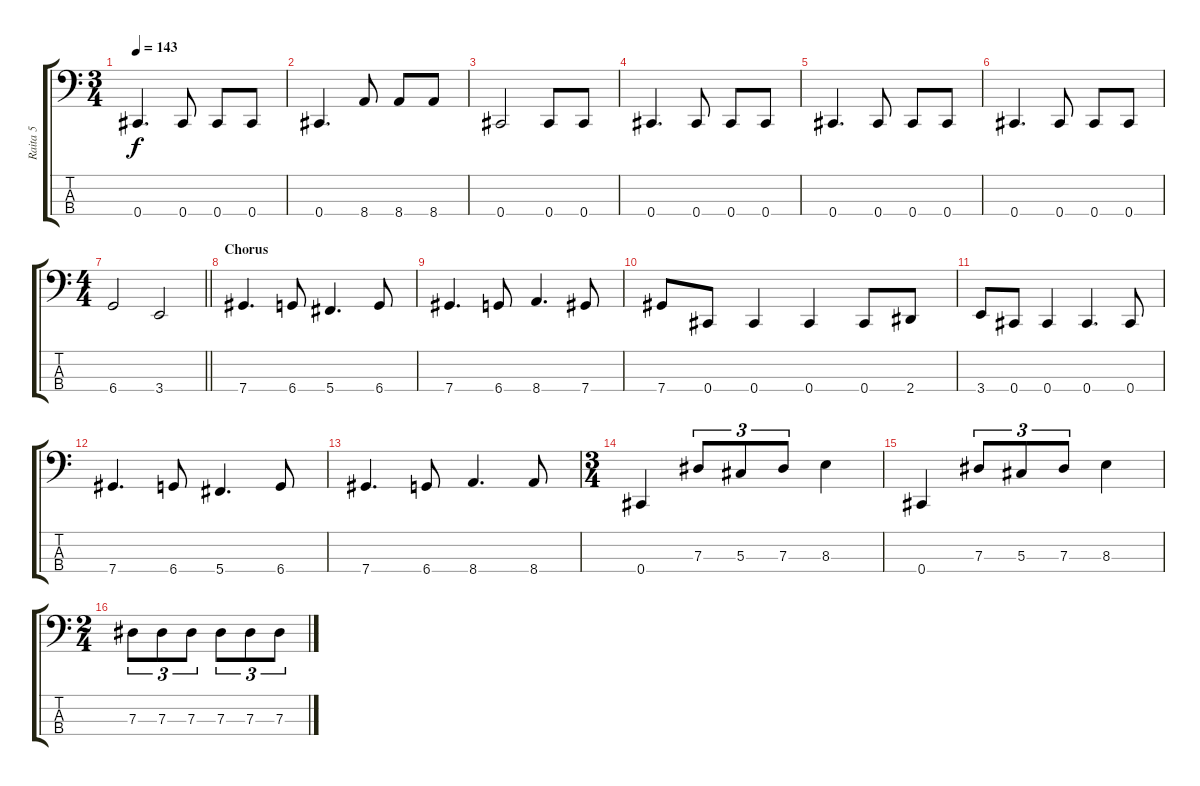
\track ("Raita 5" "Raita 5") {instrument electricbassfinger}
\staff {score tabs}
\tuning (Gb2 Db2 Ab1 Db1) {hide}
\ts (3 4)
\tempo 143
\clef f4
\ks c
0.4.4{d dy f} 0.4.8 0.4.8 0.4.8 |
0.4.4{d} 8.4.8 8.4.8 8.4.8 |
0.4.2 0.4.8 0.4.8 |
0.4.4{d} 0.4.8 0.4.8 0.4.8 |
0.4.4{d} 0.4.8 0.4.8 0.4.8 |
0.4.4{d} 0.4.8 0.4.8 0.4.8 |
\ts (4 4)
\barLineRight lightlight
6.4.2 3.4.2 |
\section ("" "Chorus")
7.4.4{d} 6.4.8 5.4.4{d} 6.4.8 |
7.4.4{d} 6.4.8 8.4.4{d} 7.4.8 |
7.4.8 0.4.8 0.4.4 0.4.4 0.4.8 2.4.8 |
3.4.8 0.4.8 0.4.4 0.4.4{d} 0.4.8 |
7.4.4{d} 6.4.8 5.4.4{d} 6.4.8 |
7.4.4{d} 6.4.8 8.4.4{d} 8.4.8 |
\ts (3 4)
0.4.4 7.3.8{tu (3 2)} 5.3.8{tu (3 2)} 7.3.8{tu (3 2)} 8.3.4 |
0.4.4 7.3.8{tu (3 2)} 5.3.8{tu (3 2)} 7.3.8{tu (3 2)} 8.3.4 |
\ts (2 4)
7.3.8{tu (3 2)} 7.3.8{tu (3 2)} 7.3.8{tu (3 2)} 7.3.8{tu (3 2)} 7.3.8{tu (3 2)} 7.3.8{tu (3 2)}
